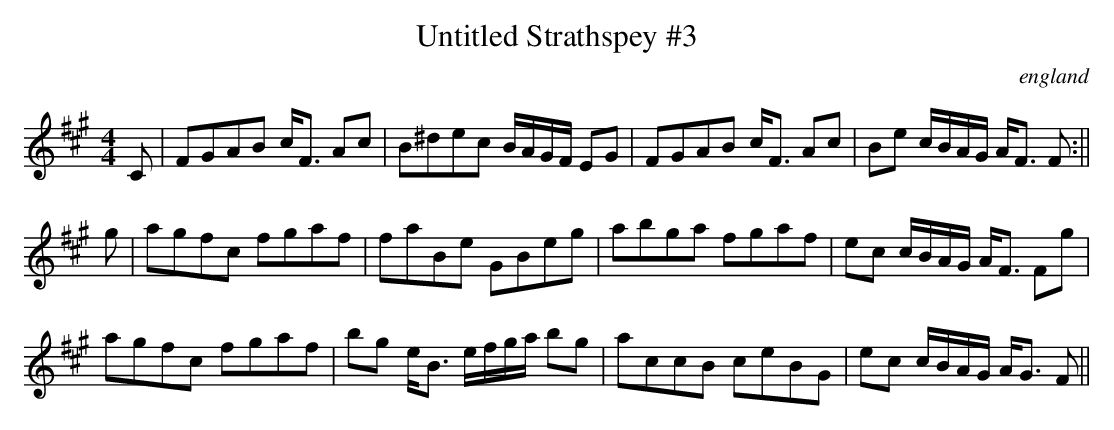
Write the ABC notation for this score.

X:1
T:Untitled Strathspey #3
O:england
M:4/4
L:1/8
K:F#m
C|FGAB c<F Ac|B^dec B/2A/2G/2F/2 EG|FGAB c<F Ac|Be c/2B/2A/2G/2 A<F F:||
g|agfc fgaf|faBe GBeg|abga fgaf|ec c/2B/2A/2G/2 A<F Fg|
agfc fgaf|bg e<B e/2f/2g/2a/2 bg|accB ceBG|ec c/2B/2A/2G/2 A<G F||
